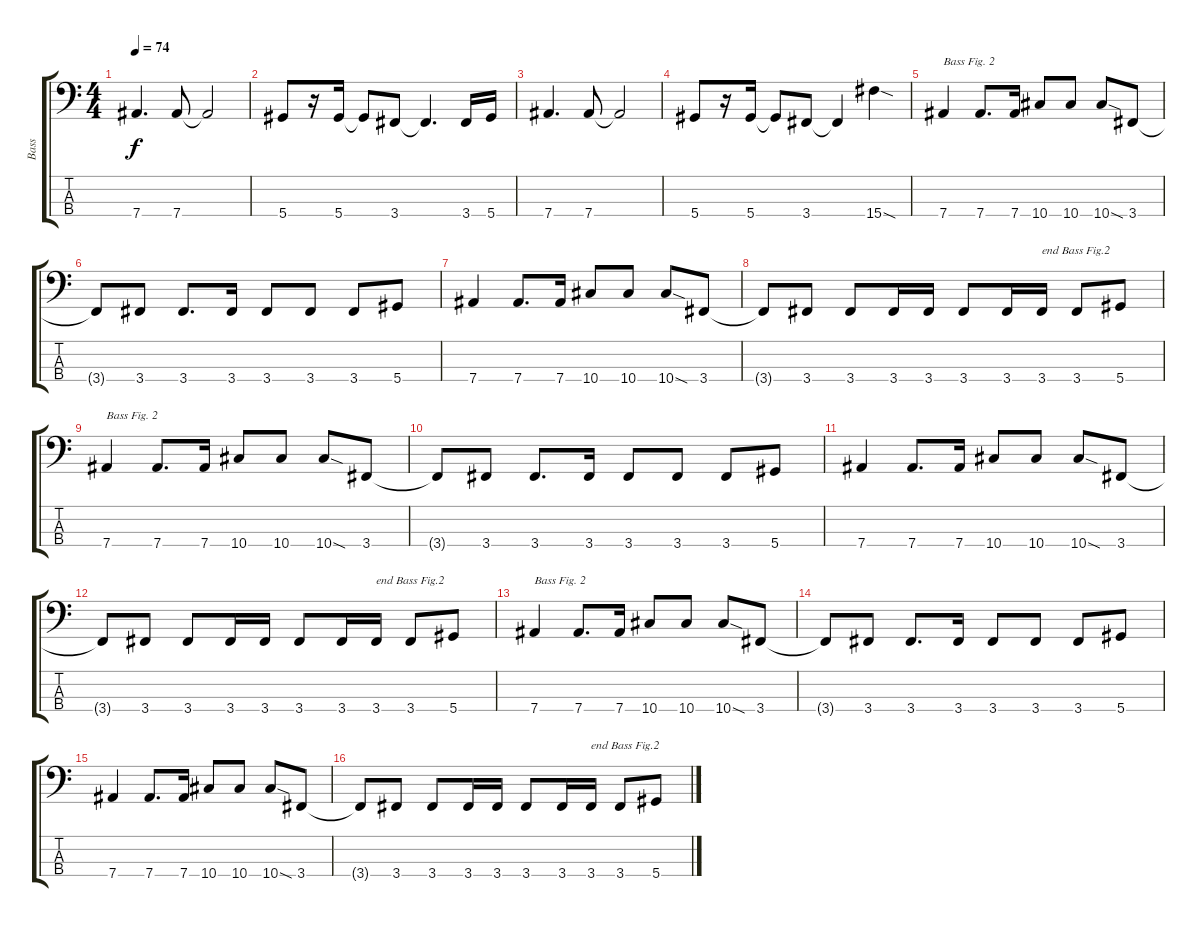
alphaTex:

\track ("Bass" "Bass") {instrument electricbassfinger}
\staff {score tabs}
\tuning (Gb2 Db2 Ab1 Eb1) {hide}
\ts (4 4)
\tempo 74
\clef f4
\ks c
7.4.4{d dy f} 7.4.8 7.4{t}.2 |
5.4.8 r.16 5.4.16 5.4{t}.8 3.4.8 3.4{t}.4{d} 3.4.16 5.4.16 |
7.4.4{d} 7.4.8 7.4{t}.2 |
5.4.8 r.16 5.4.16 5.4{t}.8 3.4.8 3.4{t}.4 15.4{sod}.4 |
7.4.4{txt "Bass Fig. 2"} 7.4.8{d} 7.4.16 10.4.8 10.4.8 10.4{sod}.8 3.4.8 |
3.4{t}.8 3.4.8 3.4.8{d} 3.4.16 3.4.8 3.4.8 3.4.8 5.4.8 |
7.4.4 7.4.8{d} 7.4.16 10.4.8 10.4.8 10.4{sod}.8 3.4.8 |
3.4{t}.8 3.4.8 3.4.8 3.4.16 3.4.16 3.4.8 3.4.16 3.4.16{txt "end Bass Fig.2"} 3.4.8 5.4.8 |
7.4.4{txt "Bass Fig. 2"} 7.4.8{d} 7.4.16 10.4.8 10.4.8 10.4{sod}.8 3.4.8 |
3.4{t}.8 3.4.8 3.4.8{d} 3.4.16 3.4.8 3.4.8 3.4.8 5.4.8 |
7.4.4 7.4.8{d} 7.4.16 10.4.8 10.4.8 10.4{sod}.8 3.4.8 |
3.4{t}.8 3.4.8 3.4.8 3.4.16 3.4.16 3.4.8 3.4.16 3.4.16{txt "end Bass Fig.2"} 3.4.8 5.4.8 |
7.4.4{txt "Bass Fig. 2"} 7.4.8{d} 7.4.16 10.4.8 10.4.8 10.4{sod}.8 3.4.8 |
3.4{t}.8 3.4.8 3.4.8{d} 3.4.16 3.4.8 3.4.8 3.4.8 5.4.8 |
7.4.4 7.4.8{d} 7.4.16 10.4.8 10.4.8 10.4{sod}.8 3.4.8 |
3.4{t}.8 3.4.8 3.4.8 3.4.16 3.4.16 3.4.8 3.4.16 3.4.16{txt "end Bass Fig.2"} 3.4.8 5.4.8
